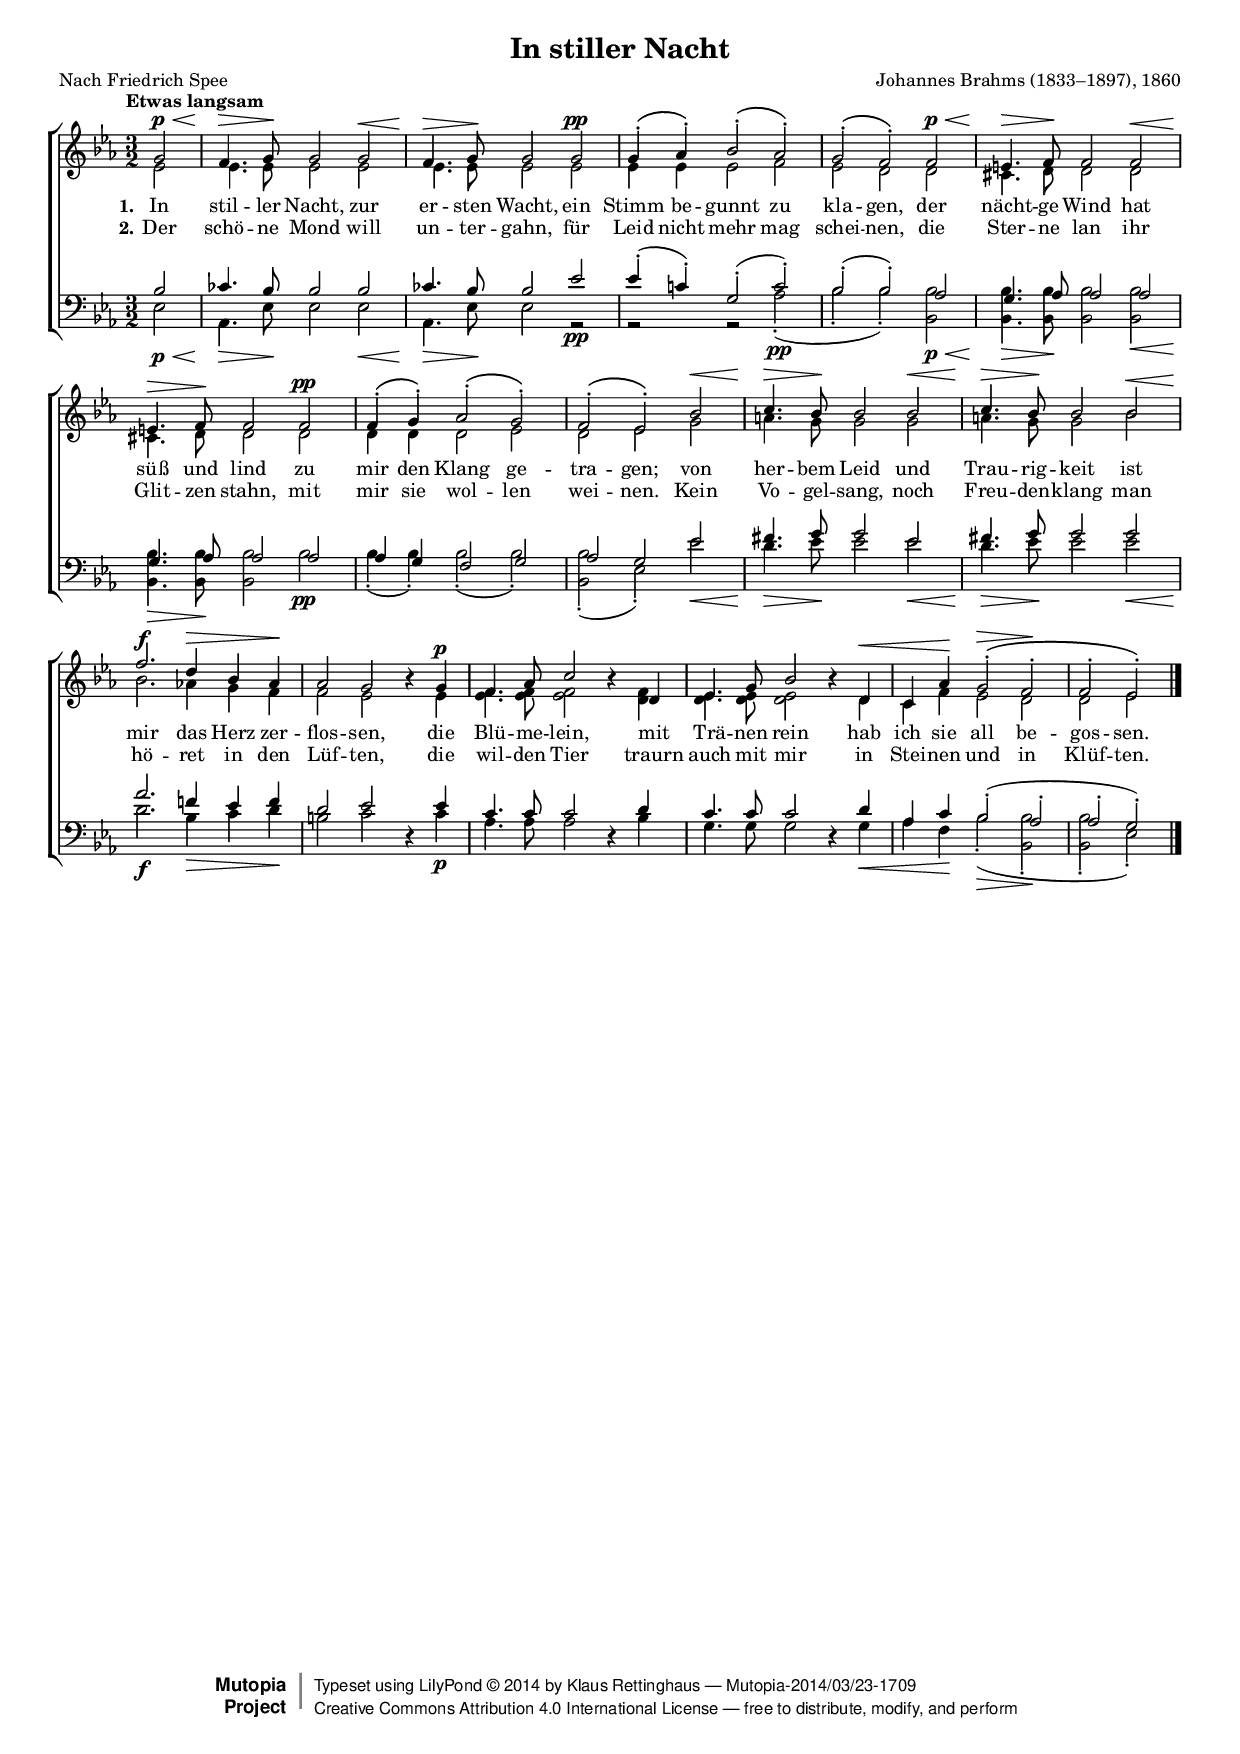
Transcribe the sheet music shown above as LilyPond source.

#(set-global-staff-size 15.5) 

\version "2.18.0" 

global = { \key es \major \time 3/2 \tempo "Etwas langsam" } 

SNacht = \relative es' { 
\revert Rest.direction 
\partial 2 
g2\p\< 
f4.\> g8\! g2 g2\< 
f4.\> g8\! g2 g2\pp 
g4-.\( as4-.\) bes2-.\( as-.\) 
g2-.\( f2-.\) f2\p\< 
e4.\> f8\! f2 f2\< 
e4.\> f8\! f2 f2\pp 
f4-.\( g-.\) as2-.\( g2-.\) 
f2-.\( es2-.\) bes'2\< 
c4.\> bes8\! bes2 bes2\< 
c4.\> bes8\! bes2 bes2\< 
f'2.\f d4\> bes4 as4\! 
as2 g2 r4 g4\p 
f4. as8 c2 r4 d, 
es4. g8 bes2 r4 d,\< 
c4 as'4\! g2-.\(\> f2-.\! 
f2-. es-.\) 
\bar "|." 
} 

ANacht = \relative es' { 
\partial 2 
es2 
es4. es8 es2 es 
es4. es8 es2 es 
es4 es es2 f 
es2 d d 
cis4. d8 d2 d 
cis4. d8 d2 d 
d4 d d2 es 
d es g 
a4. g8 g2 g 
a4. g8 g2 bes 
bes2. as!4 g f 
f2 es s4 es 
<es f>4. <es f>8 <es f>2 s4 < d f > 
< d es >4. < d es >8 < d es >2 s4 d 
c4 f es2 d 
d2 es 
\bar "|." 
} 

TNacht = \relative es' { 
\partial 2 
bes2 
ces4. bes8 bes2 bes2 
ces4. bes8 bes2 es2 
es4-.( c!4-.) g2-.( c2-.) 
bes2-.( bes2-.) as2 
g4. as8 as2 as2 
g4. as8 as2 as2 
as4 g4 f2 g2 
as2 g2 es'2 
fis4. g8 g2 es2 
fis4. g8 g2 g2 
as2. f!4 es4 f4 
d2 es2 \oneVoice r4 \voiceOne es4 
c4. c8 c2 \oneVoice r4 \voiceOne d4 
c4. c8 c2 \oneVoice r4 \voiceOne d4 
as4 c4 bes2-.( as2-. 
as2-. g2-.) 
} 

BNacht = \relative es { 
\partial 2 
es2\p\< 
as,4.\> es'8\! es2 es\< 
as,4.\> es'8\! es2 r2\pp 
r2 r2 as2-.(\pp 
bes2-. bes2-.) <bes, bes'>\p\< 
<bes bes'>4.\> <bes bes'>8\! <bes bes'>2 <bes bes'>\< 
<bes bes'>4.\> <bes bes'>8\! <bes bes'>2 bes'\pp 
bes4-.( bes4-.) bes2-.( bes2-.) 
<bes bes,>2-.( es,2-.) es'2\< 
d4.\> es8\! es2 es2\< 
d4.\> es8\! es2 es2\< 
d2.\f bes4\> c4 d4\! 
b2 c2 s4 c4\p 
as4. as8 as2 s4 bes4 
g4. g8 g2 s4 g4\< 
as4 f4\! bes2-.(\> <bes bes,>2-.\! 
<bes bes,>2-. es,2-.) 
} 


NachtA = \lyricmode { 
\set stanza = "1." 
In stil -- ler Nacht, 
zur er -- sten Wacht, 
ein Stimm be -- gunnt zu kla -- gen, 
der nächt -- ge Wind 
hat süß und lind 
zu mir den Klang ge -- tra -- gen; 

von her -- bem Leid 
und Trau -- rig -- keit 
ist mir das Herz zer -- flos -- sen, 
die Blü -- me -- lein, 
mit Trä -- nen rein 
hab ich sie all be -- gos -- sen. 
} 

NachtB = \lyricmode { 
\set stanza = "2." 
Der schö -- ne Mond 
will un -- ter -- gahn, 
für Leid nicht mehr mag schei -- nen, 
die Ster -- ne lan 
ihr Glit -- zen stahn, 
mit mir sie wol -- len wei -- nen. 

Kein Vo -- gel -- sang, 
noch Freu -- den -- klang 
man hö -- ret in den Lüf -- ten, 
die wil -- den Tier 
traurn auch mit mir 
in Stei -- nen und in Klüf -- ten. 
} 

%--------------------

\header { 
 kaisernumber = "139" 
 comment = "" 
 footnote = "" 
 
 title = "In stiller Nacht" 
 subtitle = "" 
 composer = "Johannes Brahms (1833–1897), 1860" 
 opus = "" 
 arranger = "" 
 poet = "Nach Friedrich Spee" 
 
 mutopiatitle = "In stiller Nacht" 
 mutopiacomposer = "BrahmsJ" 
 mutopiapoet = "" 
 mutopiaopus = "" 
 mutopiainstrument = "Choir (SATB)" 
 date = "1860" 
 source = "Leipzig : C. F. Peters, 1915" 
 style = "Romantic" 
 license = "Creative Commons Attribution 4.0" 
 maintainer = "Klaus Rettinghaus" 
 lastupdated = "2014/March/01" 
 
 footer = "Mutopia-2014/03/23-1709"
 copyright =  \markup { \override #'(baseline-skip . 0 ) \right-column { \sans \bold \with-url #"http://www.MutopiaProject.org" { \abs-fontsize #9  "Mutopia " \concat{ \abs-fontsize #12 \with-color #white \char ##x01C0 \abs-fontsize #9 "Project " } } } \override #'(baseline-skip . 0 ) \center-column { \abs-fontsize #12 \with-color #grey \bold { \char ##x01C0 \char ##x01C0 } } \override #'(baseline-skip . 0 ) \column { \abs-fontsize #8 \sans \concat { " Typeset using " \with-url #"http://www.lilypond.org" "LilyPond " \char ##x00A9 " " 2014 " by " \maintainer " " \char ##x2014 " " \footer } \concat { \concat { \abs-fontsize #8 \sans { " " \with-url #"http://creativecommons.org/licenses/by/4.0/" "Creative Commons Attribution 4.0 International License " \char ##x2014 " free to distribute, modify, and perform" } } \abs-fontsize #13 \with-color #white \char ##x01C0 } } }
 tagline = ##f
} 

\score {
{
\context ChoirStaff 
	<< 
	\context Lyrics = extra 
	\context Staff = women 
	<< 
	\set Staff.midiInstrument = "voice oohs" 
			\clef "G" 
			\context Voice = Sopran { \voiceOne 
				<< 
				\autoBeamOff 
				\dynamicUp 
				{ \global \SNacht } 
				>> } 
			\context Voice = Alt { \voiceTwo 
 				<< 
				\autoBeamOff 
				\dynamicDown 
				{ \global \ANacht } 
				>> } 
			>> 
	\context Lyrics = verseone 
	\context Lyrics = versetwo 
	\context Staff = men 
	<< 
	\set Staff.midiInstrument = "voice oohs" 
			\clef "F" 
			\context Voice = Tenor { \voiceOne 
				<< 
				\autoBeamOff 
				\dynamicUp 
				{ \global \TNacht } 
				>> } 
			\context Voice = Bass { \voiceTwo 
				<< 
				\autoBeamOff 
				\dynamicDown 
				{ \global \BNacht } 
				>> } 
		>> 
	\context Lyrics = verseone \lyricsto Sopran \NachtA 
	\context Lyrics = versetwo \lyricsto Sopran \NachtB 
	>> 
}

\layout {
indent = 0.0\cm
\context {\Score 
\remove "Bar_number_engraver"
\override DynamicTextSpanner.style = #'none 
\override BreathingSign.text = #(make-musicglyph-markup "scripts.rvarcomma") 
}
}

\midi {
\tempo 2=58
}

}
